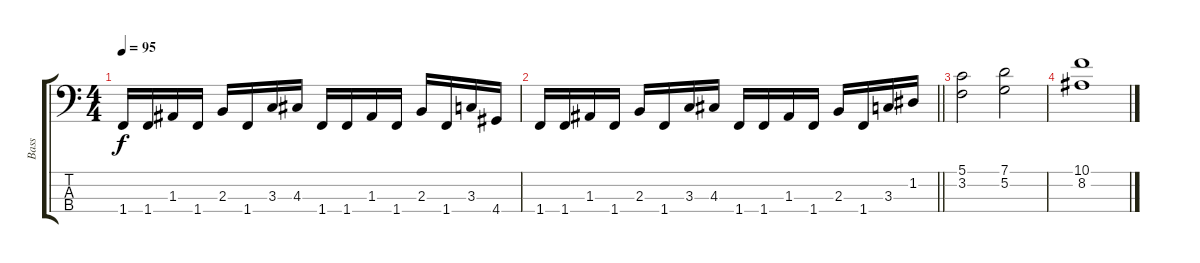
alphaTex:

\track ("Bass" "Bass") {instrument electricbassfinger}
\staff {score tabs}
\tuning (G2 D2 A1 E1) {hide}
\ts (4 4)
\tempo 95
\clef f4
\ks c
1.4.16{dy f} 1.4.16 1.3.16 1.4.16 2.3.16 1.4.16 3.3.16 4.3.16 1.4.16 1.4.16 1.3.16 1.4.16 2.3.16 1.4.16 3.3.16 4.4.16 |
\barLineRight lightlight
1.4.16 1.4.16 1.3.16 1.4.16 2.3.16 1.4.16 3.3.16 4.3.16 1.4.16 1.4.16 1.3.16 1.4.16 2.3.16 1.4.16 3.3.16 1.2.16 |
(5.1 3.2).2 (7.1 5.2).2 |
(10.1 8.2).1
